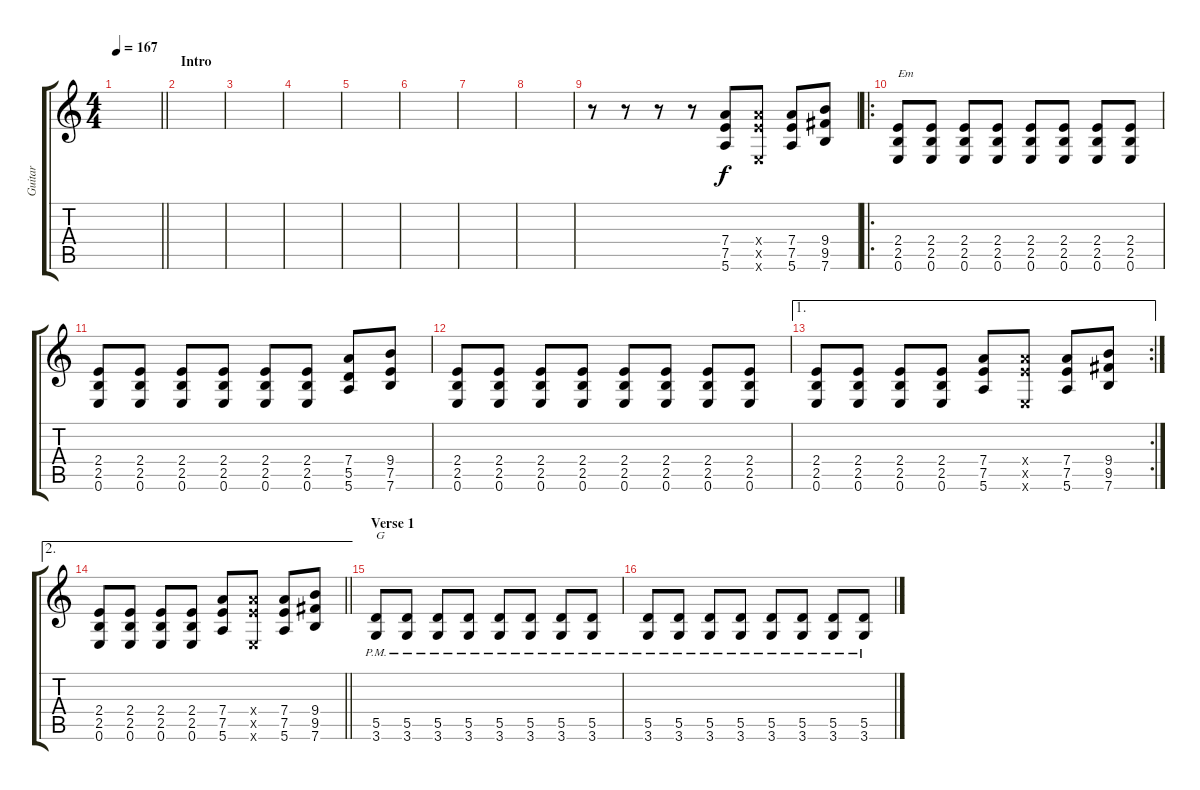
\track ("Guitar" "Guitar") {instrument overdrivenguitar}
\staff {score tabs}
\tuning (E4 B3 G3 D3 A2 E2) {hide}
\ts (4 4)
\tempo 167
\clef g2
\barLineRight lightlight
\ks c
|
\section ("" "Intro")
|
|
|
|
|
|
|
r.8 r.8 r.8 r.8 (7.4 7.5 5.6).8 (7.4{x} 7.5{x} 0.6{x}).8 (7.4 7.5 5.6).8 (9.4 9.5 7.6).8 |
\ro
(2.4 2.5 0.6).8{txt "Em"} (2.4 2.5 0.6).8 (2.4 2.5 0.6).8 (2.4 2.5 0.6).8 (2.4 2.5 0.6).8 (2.4 2.5 0.6).8 (2.4 2.5 0.6).8 (2.4 2.5 0.6).8 |
(2.4 2.5 0.6).8 (2.4 2.5 0.6).8 (2.4 2.5 0.6).8 (2.4 2.5 0.6).8 (2.4 2.5 0.6).8 (2.4 2.5 0.6).8 (7.4 5.5 5.6).8 (9.4 7.5 7.6).8 |
(2.4 2.5 0.6).8 (2.4 2.5 0.6).8 (2.4 2.5 0.6).8 (2.4 2.5 0.6).8 (2.4 2.5 0.6).8 (2.4 2.5 0.6).8 (2.4 2.5 0.6).8 (2.4 2.5 0.6).8 |
\ae 1
\rc 2
(2.4 2.5 0.6).8 (2.4 2.5 0.6).8 (2.4 2.5 0.6).8 (2.4 2.5 0.6).8 (7.4 7.5 5.6).8 (7.4{x} 7.5{x} 0.6{x}).8 (7.4 7.5 5.6).8 (9.4 9.5 7.6).8 |
\ae 2
\barLineRight lightlight
(2.4 2.5 0.6).8 (2.4 2.5 0.6).8 (2.4 2.5 0.6).8 (2.4 2.5 0.6).8 (7.4 7.5 5.6).8 (7.4{x} 7.5{x} 0.6{x}).8 (7.4 7.5 5.6).8 (9.4 9.5 7.6).8 |
\section ("" "Verse 1")
(5.5{pm} 3.6{pm}).8{txt "G"} (5.5{pm} 3.6{pm}).8 (5.5{pm} 3.6{pm}).8 (5.5{pm} 3.6{pm}).8 (5.5{pm} 3.6{pm}).8 (5.5{pm} 3.6{pm}).8 (5.5{pm} 3.6{pm}).8 (5.5{pm} 3.6{pm}).8 |
(5.5{pm} 3.6{pm}).8 (5.5{pm} 3.6{pm}).8 (5.5{pm} 3.6{pm}).8 (5.5{pm} 3.6{pm}).8 (5.5{pm} 3.6{pm}).8 (5.5{pm} 3.6{pm}).8 (5.5{pm} 3.6{pm}).8 (5.5{pm} 3.6{pm}).8
